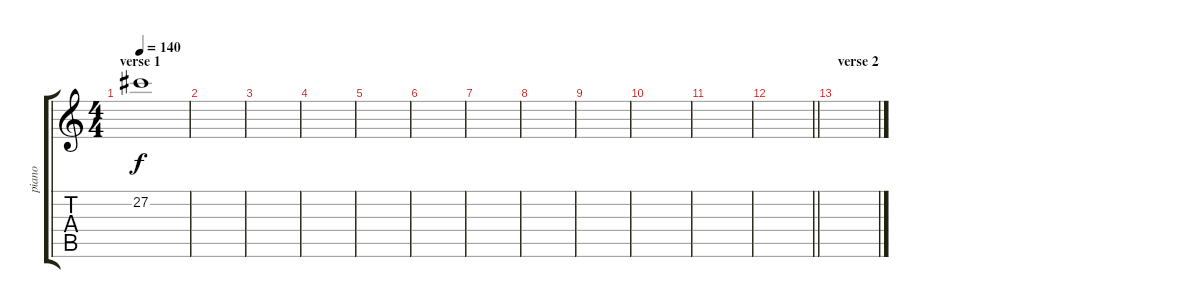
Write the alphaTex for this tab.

\track ("piano" "piano") {instrument brightacousticpiano}
\staff {score tabs}
\tuning (Eb4 Bb3 Gb3 Db3 Ab2 Eb2) {hide}
\ts (4 4)
\section ("" "verse 1")
\tempo 140
\clef g2
\ks c
27.2.1{dy f} |
|
|
|
|
|
|
|
|
|
|
\barLineRight lightlight
|
\section ("" "verse 2")
